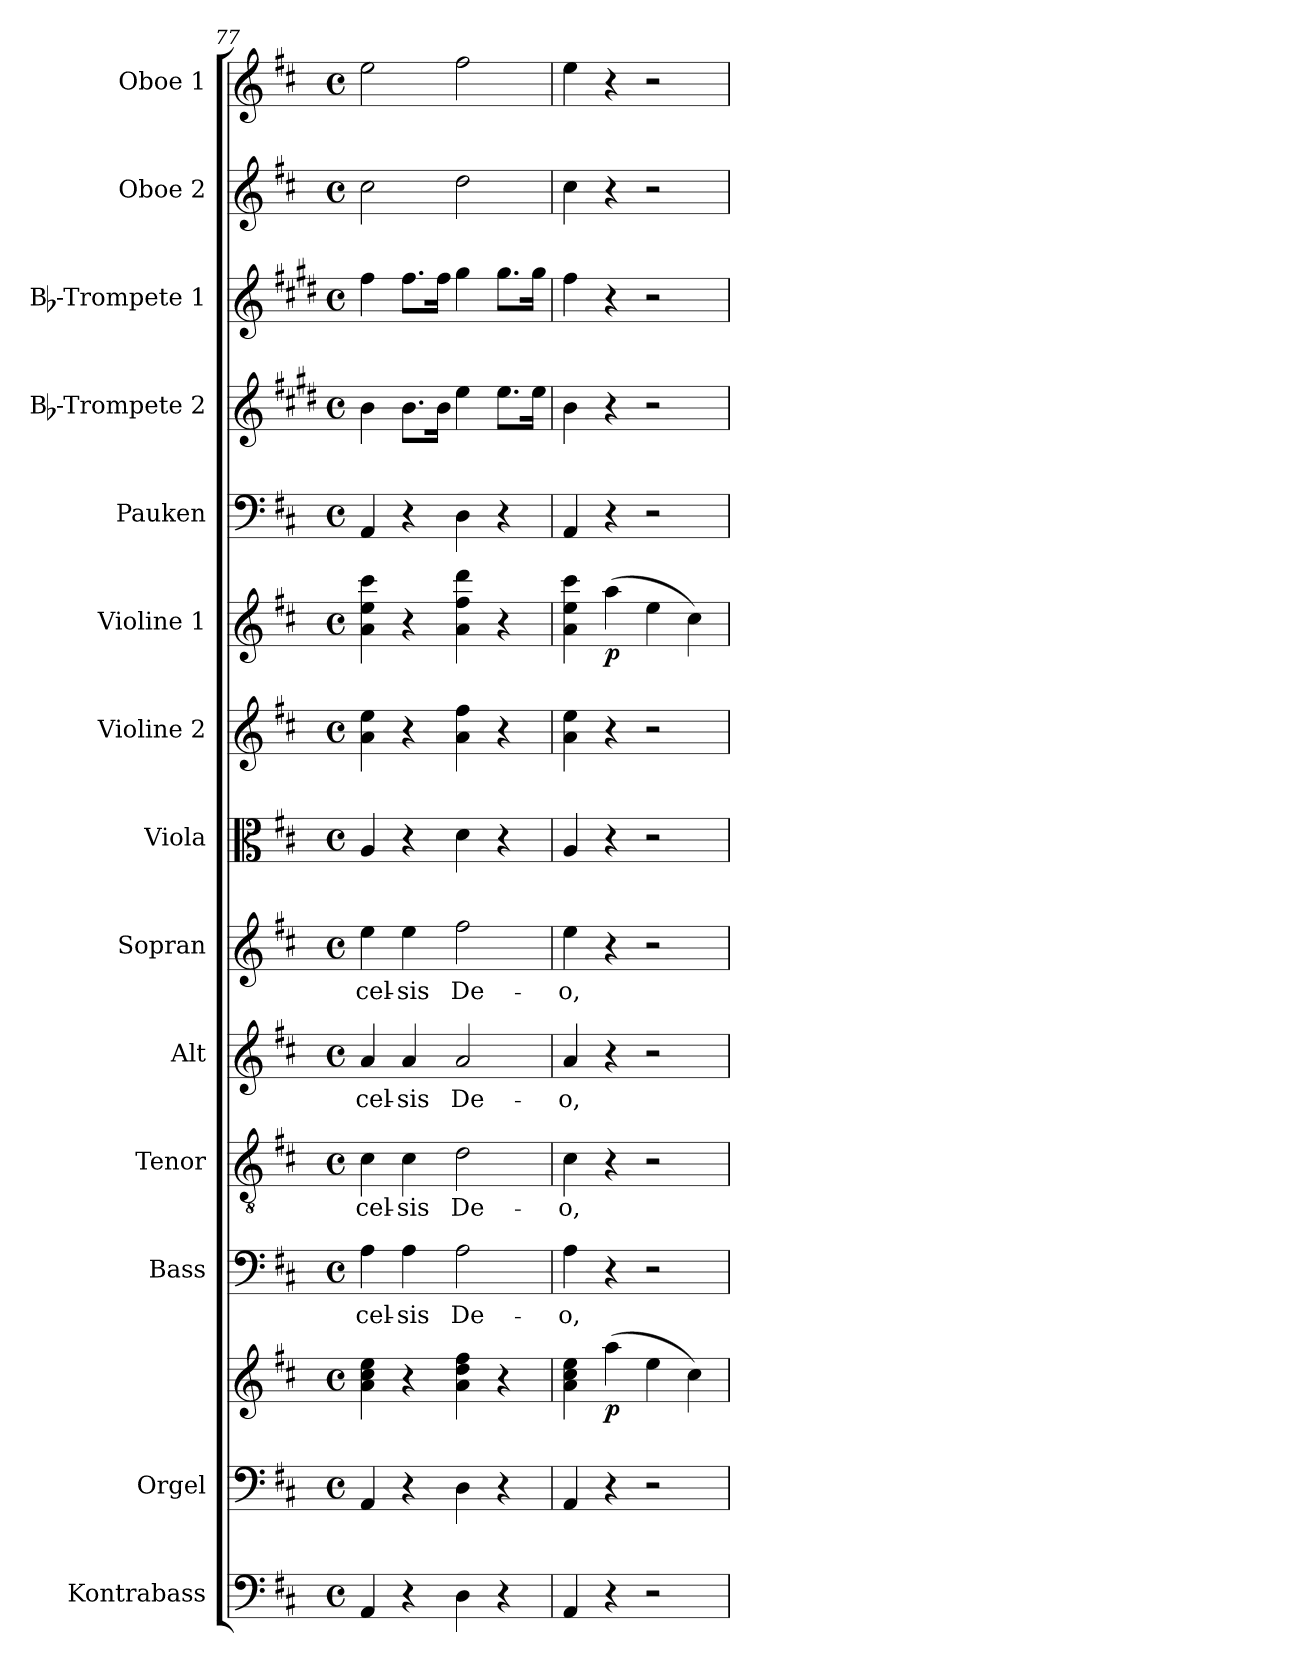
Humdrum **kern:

**kern	**kern	**kern	**dynam	**kern	**text	**kern	**text	**kern	**text	**kern	**text	**kern	**kern	**kern	**dynam	**kern	**kern	**kern	**kern	**kern
*part14	*part13	*part13	*part13	*part12	*part12	*part11	*part11	*part10	*part10	*part9	*part9	*part8	*part7	*part6	*part6	*part5	*part4	*part3	*part2	*part1
*staff15	*staff14	*staff13	*staff13/14	*staff12	*staff12	*staff11	*staff11	*staff10	*staff10	*staff9	*staff9	*staff8	*staff7	*staff6	*staff6	*staff5	*staff4	*staff3	*staff2	*staff1
*I"Kontrabass	*I"Orgel	*	*	*I"Bass	*	*I"Tenor	*	*I"Alt	*	*I"Sopran	*	*I"Viola	*I"Violine 2	*I"Violine 1	*	*I"Pauken	*I"Bb-Trompete 2	*I"Bb-Trompete 1	*I"Oboe 2	*I"Oboe 1
*I'Kb.	*I'Org.	*	*	*I'B.	*	*I'T.	*	*I'A.	*	*I'S.	*	*I'Vla.	*I'Vl. 2	*I'Vl. 1	*	*I'Pk.	*I'Bb Trp. 2	*I'Bb Trp. 1	*I'Ob. 2	*I'Ob. 1
*clefF4	*clefF4	*clefG2	*	*clefF4	*	*clefGv2	*	*clefG2	*	*clefG2	*	*clefC3	*clefG2	*clefG2	*	*clefF4	*clefG2	*clefG2	*clefG2	*clefG2
*ITrd7c12	*	*	*	*	*	*	*	*	*	*	*	*	*	*	*	*	*ITrd1c2	*ITrd1c2	*	*
*k[f#c#]	*k[f#c#]	*k[f#c#]	*	*k[f#c#]	*	*k[f#c#]	*	*k[f#c#]	*	*k[f#c#]	*	*k[f#c#]	*k[f#c#]	*k[f#c#]	*	*k[f#c#]	*k[f#c#]	*k[f#c#]	*k[f#c#]	*k[f#c#]
*D:	*D:	*D:	*	*D:	*	*D:	*	*D:	*	*D:	*	*D:	*D:	*D:	*	*D:	*D:	*D:	*D:	*D:
*M4/4	*M4/4	*M4/4	*	*M4/4	*	*M4/4	*	*M4/4	*	*M4/4	*	*M4/4	*M4/4	*M4/4	*	*M4/4	*M4/4	*M4/4	*M4/4	*M4/4
*met(c)	*met(c)	*met(c)	*	*met(c)	*	*met(c)	*	*met(c)	*	*met(c)	*	*met(c)	*met(c)	*met(c)	*	*met(c)	*met(c)	*met(c)	*met(c)	*met(c)
=77	=77	=77	=77	=77	=77	=77	=77	=77	=77	=77	=77	=77	=77	=77	=77	=77	=77	=77	=77	=77
!	!	!	!	!	!LO:LY:b	!	!LO:LY:b	!	!LO:LY:b	!	!LO:LY:b	!	!	!	!	!	!	!	!	!
4AAA/	4AA/	4a\ 4cc#\ 4ee\	.	4A\	-cel-	4c#\	-cel-	4a/	-cel-	4ee\	-cel-	4A/	4a\ 4ee\	4a\ 4ee\ 4ccc#\	.	4AA/	4a\	4ee\	2cc#\	2ee\
!	!	!	!	!	!LO:LY:b	!	!LO:LY:b	!	!LO:LY:b	!	!LO:LY:b	!	!	!	!	!	!	!	!	!
4r	4r	4r	.	4A\	-sis	4c#\	-sis	4a/	-sis	4ee\	-sis	4r	4r	4r	.	4r	8.a\L	8.ee\L	.	.
.	.	.	.	.	.	.	.	.	.	.	.	.	.	.	.	.	16a\Jk	16ee\Jk	.	.
!	!	!	!	!	!LO:LY:b	!	!LO:LY:b	!	!LO:LY:b	!	!LO:LY:b	!	!	!	!	!	!	!	!	!
4DD\	4D\	4a\ 4dd\ 4ff#\	.	2A\	De-	2d\	De-	2a/	De-	2ff#\	De-	4d\	4a\ 4ff#\	4a\ 4ff#\ 4ddd\	.	4D\	4dd\	4ff#\	2dd\	2ff#\
4r	4r	4r	.	.	.	.	.	.	.	.	.	4r	4r	4r	.	4r	8.dd\L	8.ff#\L	.	.
.	.	.	.	.	.	.	.	.	.	.	.	.	.	.	.	.	16dd\Jk	16ff#\Jk	.	.
=78	=78	=78	=78	=78	=78	=78	=78	=78	=78	=78	=78	=78	=78	=78	=78	=78	=78	=78	=78	=78
!	!	!	!	!	!LO:LY:b	!	!LO:LY:b	!	!LO:LY:b	!	!LO:LY:b	!	!	!	!	!	!	!	!	!
4AAA/	4AA/	4a\ 4cc#\ 4ee\	.	4A\	-o,	4c#\	-o,	4a/	-o,	4ee\	-o,	4A/	4a\ 4ee\	4a\ 4ee\ 4ccc#\	.	4AA/	4a\	4ee\	4cc#\	4ee\
!	!	!	!LO:DY:b	!	!	!	!	!	!	!	!	!	!	!	!LO:DY:b	!	!	!	!	!
4r	4r	(>4aa\	p	4r	.	4r	.	4r	.	4r	.	4r	4r	(>4aa\	p	4r	4r	4r	4r	4r
2r	2r	4ee\	.	2r	.	2r	.	2r	.	2r	.	2r	2r	4ee\	.	2r	2r	2r	2r	2r
.	.	4cc#\)	.	.	.	.	.	.	.	.	.	.	.	4cc#\)	.	.	.	.	.	.
=	=	=	=	=	=	=	=	=	=	=	=	=	=	=	=	=	=	=	=	=
*-	*-	*-	*-	*-	*-	*-	*-	*-	*-	*-	*-	*-	*-	*-	*-	*-	*-	*-	*-	*-
